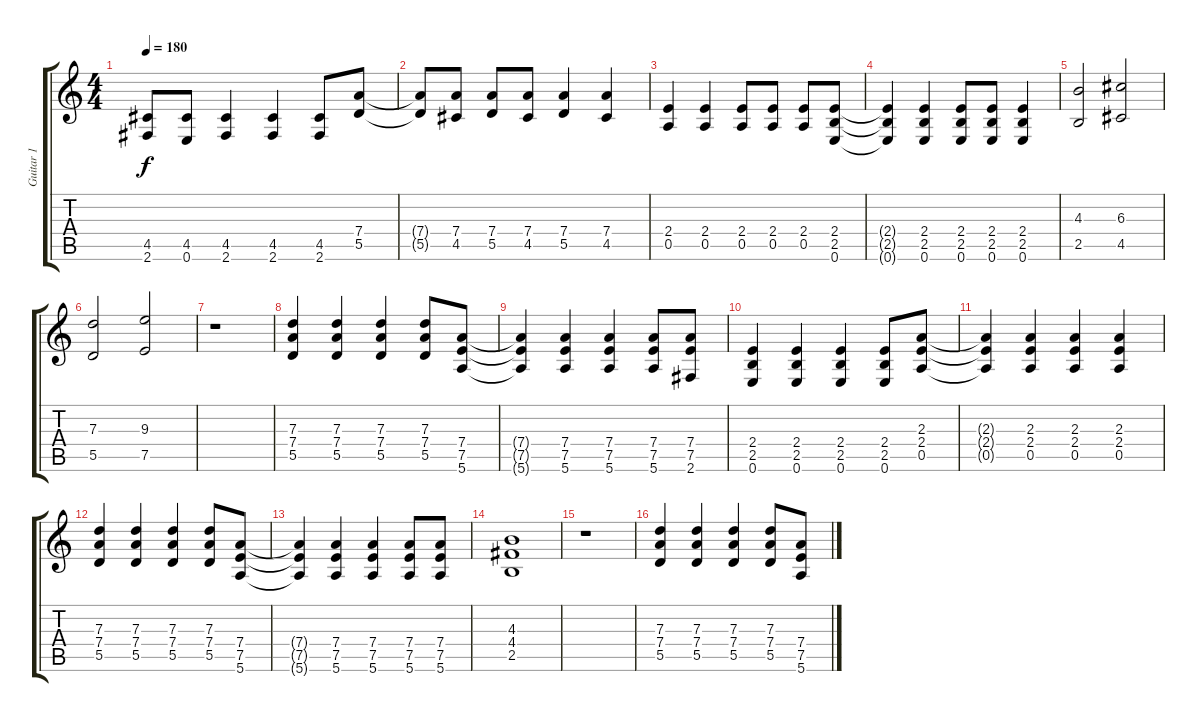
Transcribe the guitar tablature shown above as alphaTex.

\track ("Guitar 1" "Guitar 1") {instrument overdrivenguitar}
\staff {score tabs}
\tuning (E4 B3 G3 D3 A2 E2) {hide}
\ts (4 4)
\tempo 180
\clef g2
\ks c
(4.5 2.6).8{dy f} (4.5 0.6).8 (4.5 2.6).4 (4.5 2.6).4 (4.5 2.6).8 (7.4 5.5).8 |
(7.4{t} 5.5{t}).8 (7.4 4.5).8 (7.4 5.5).8 (7.4 4.5).8 (7.4 5.5).4 (7.4 4.5).4 |
(2.4 0.5).4 (2.4 0.5).4 (2.4 0.5).8 (2.4 0.5).8 (2.4 0.5).8 (2.4 2.5 0.6).8 |
(2.4{t} 2.5{t} 0.6{t}).4 (2.4 2.5 0.6).4 (2.4 2.5 0.6).8 (2.4 2.5 0.6).8 (2.4 2.5 0.6).4 |
(4.3 2.5).2 (6.3 4.5).2 |
(7.3 5.5).2 (9.3 7.5).2 |
r.1 |
(7.3 7.4 5.5).4{volume 9} (7.3 7.4 5.5).4 (7.3 7.4 5.5).4 (7.3 7.4 5.5).8 (7.4 7.5 5.6).8 |
(7.4{t} 7.5{t} 5.6{t}).4 (7.4 7.5 5.6).4 (7.4 7.5 5.6).4 (7.4 7.5 5.6).8 (7.4 7.5 2.6).8 |
(2.4 2.5 0.6).4 (2.4 2.5 0.6).4 (2.4 2.5 0.6).4 (2.4 2.5 0.6).8 (2.3 2.4 0.5).8 |
(2.3{t} 2.4{t} 0.5{t}).4 (2.3 2.4 0.5).4 (2.3 2.4 0.5).4 (2.3 2.4 0.5).4 |
(7.3 7.4 5.5).4 (7.3 7.4 5.5).4 (7.3 7.4 5.5).4 (7.3 7.4 5.5).8 (7.4 7.5 5.6).8 |
(7.4{t} 7.5{t} 5.6{t}).4 (7.4 7.5 5.6).4 (7.4 7.5 5.6).4 (7.4 7.5 5.6).8 (7.4 7.5 5.6).8 |
(4.3 4.4 2.5).1 |
r.1 |
(7.3 7.4 5.5).4{volume 9} (7.3 7.4 5.5).4 (7.3 7.4 5.5).4 (7.3 7.4 5.5).8 (7.4 7.5 5.6).8
